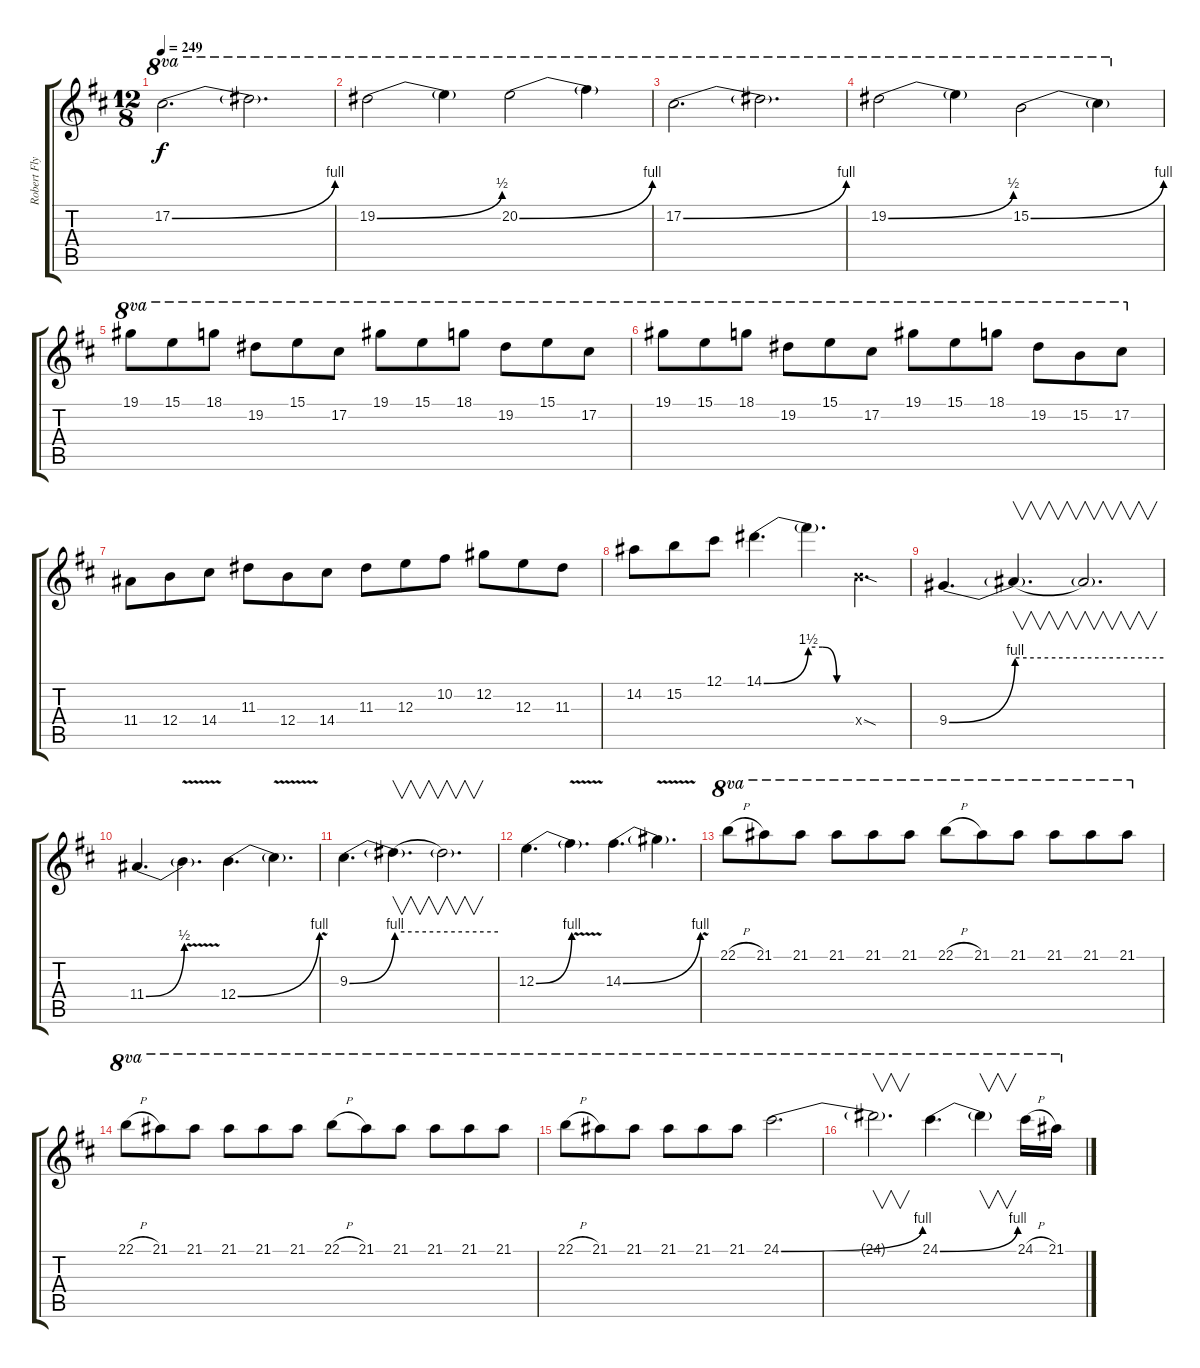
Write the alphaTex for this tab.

\track ("Robert Flynn" "Robert Fly") {instrument distortionguitar}
\staff {score tabs}
\tuning (Db4 Ab3 E3 B2 Gb2 B1) {hide}
\ts (12 8)
\tempo 249
\clef g2
\ks d
17.2{be (bend 0 0 60 4)}.2{d ot 8va dy f} 17.2{t}.2{d ot 8va} |
19.2{be (bend 0 0 60 2)}.2{ot 8va} 19.2{t}.4{ot 8va} 20.2{be (bend 0 0 60 4)}.2{ot 8va} 20.2{t}.4{ot 8va} |
17.2{be (bend 0 0 60 4)}.2{d ot 8va} 17.2{t}.2{d ot 8va} |
19.2{be (bend 0 0 60 2)}.2{ot 8va} 19.2{t}.4{ot 8va} 15.2{be (bend 0 0 60 4)}.2{ot 8va} 15.2{t}.4{ot 8va} |
19.1.8{ot 8va} 15.1.8{ot 8va} 18.1.8{ot 8va} 19.2.8{ot 8va} 15.1.8{ot 8va} 17.2.8{ot 8va} 19.1.8{ot 8va} 15.1.8{ot 8va} 18.1.8{ot 8va} 19.2.8{ot 8va} 15.1.8{ot 8va} 17.2.8{ot 8va} |
19.1.8{ot 8va} 15.1.8{ot 8va} 18.1.8{ot 8va} 19.2.8{ot 8va} 15.1.8{ot 8va} 17.2.8{ot 8va} 19.1.8{ot 8va} 15.1.8{ot 8va} 18.1.8{ot 8va} 19.2.8{ot 8va} 15.2.8{ot 8va} 17.2.8{ot 8va} |
11.4.8 12.4.8 14.4.8 11.3.8 12.4.8 14.4.8 11.3.8 12.3.8 10.2.8 12.2.8 12.3.8 11.3.8 |
14.2.8 15.2.8 12.1.8 14.1{be (bend 0 0 60 6)}.4{d} 14.1{be (custom 0 6 20 6 40 0 60 0) t}.4{d} 12.4{sod x}.4{d} |
9.4{be (bend 0 0 60 4)}.4{d} 9.4{be (hold 0 4 60 4) t}.4{v d} 9.4{t}.2{v d} |
11.4{be (bend 0 0 60 2)}.4{d} 11.4{v t}.4{d} 12.4{be (bend 0 0 60 4)}.4{d} 12.4{v t}.4{d} |
9.3{be (bend 0 0 60 4)}.4{d} 9.3{be (hold 0 4 60 4) t}.4{v d} 9.3{t}.2{v d} |
12.3{be (bend 0 0 60 4)}.4{d} 12.3{v t}.4{d} 14.3{be (bend 0 0 60 4)}.4{d} 14.3{v t}.4{d} |
22.1{h}.8{ot 8va} 21.1.8{ot 8va} 21.1.8{ot 8va} 21.1.8{ot 8va} 21.1.8{ot 8va} 21.1.8{ot 8va} 22.1{h}.8{ot 8va} 21.1.8{ot 8va} 21.1.8{ot 8va} 21.1.8{ot 8va} 21.1.8{ot 8va} 21.1.8{ot 8va} |
22.1{h}.8{ot 8va} 21.1.8{ot 8va} 21.1.8{ot 8va} 21.1.8{ot 8va} 21.1.8{ot 8va} 21.1.8{ot 8va} 22.1{h}.8{ot 8va} 21.1.8{ot 8va} 21.1.8{ot 8va} 21.1.8{ot 8va} 21.1.8{ot 8va} 21.1.8{ot 8va} |
22.1{h}.8{ot 8va} 21.1.8{ot 8va} 21.1.8{ot 8va} 21.1.8{ot 8va} 21.1.8{ot 8va} 21.1.8{ot 8va} 24.1{be (bend 0 0 60 4)}.2{d ot 8va} |
24.1{t}.2{v d ot 8va} 24.1{be (bend 0 0 60 4)}.4{d ot 8va} 24.1{t}.4{v ot 8va} 24.1{h}.16{ot 8va} 21.1.16{ot 8va}
